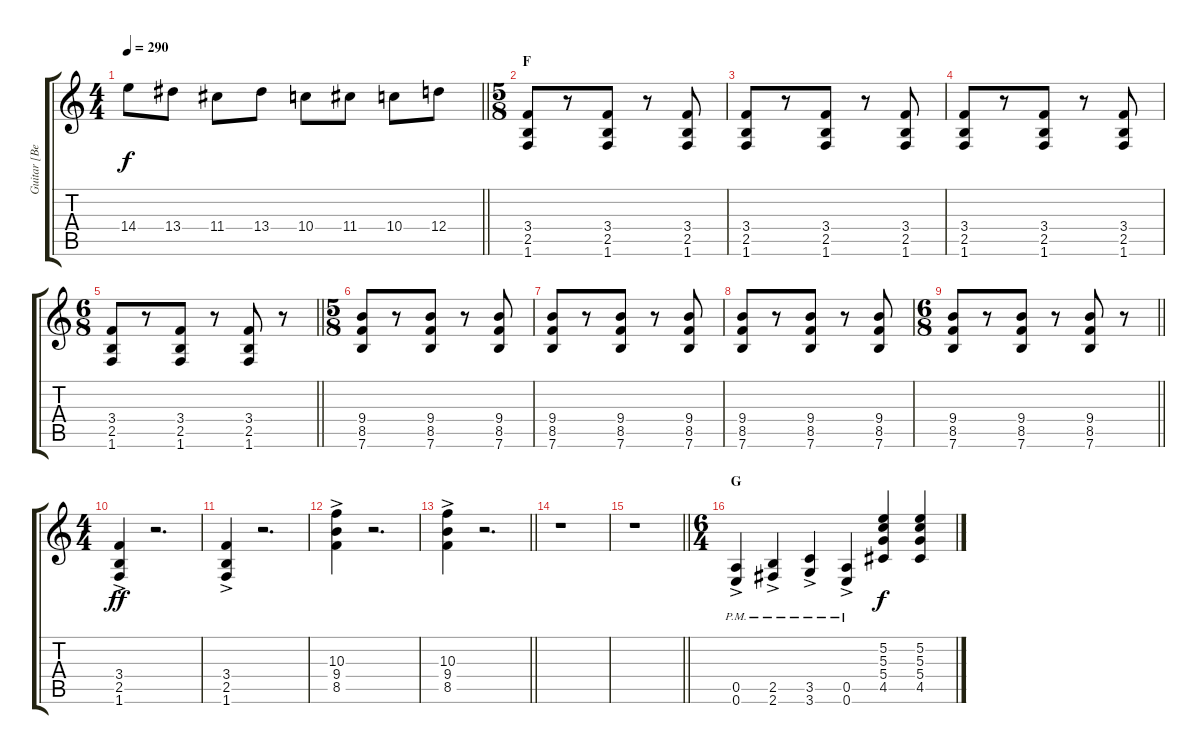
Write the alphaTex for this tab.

\track ("Guitar [Ben]" "Guitar [Be") {instrument distortionguitar}
\staff {score tabs}
\tuning (E4 B3 G3 D3 A2 E2) {hide}
\ts (4 4)
\tempo 290
\clef g2
\barLineRight lightlight
\ks c
14.4.8{dy f} 13.4.8 11.4.8 13.4.8 10.4.8 11.4.8 10.4.8 12.4.8 |
\ts (5 8)
\section ("" "F")
(3.4 2.5 1.6).8 r.8 (3.4 2.5 1.6).8 r.8 (3.4 2.5 1.6).8 |
(3.4 2.5 1.6).8 r.8 (3.4 2.5 1.6).8 r.8 (3.4 2.5 1.6).8 |
(3.4 2.5 1.6).8 r.8 (3.4 2.5 1.6).8 r.8 (3.4 2.5 1.6).8 |
\ts (6 8)
\barLineRight lightlight
(3.4 2.5 1.6).8 r.8 (3.4 2.5 1.6).8 r.8 (3.4 2.5 1.6).8 r.8 |
\ts (5 8)
(9.4 8.5 7.6).8 r.8 (9.4 8.5 7.6).8 r.8 (9.4 8.5 7.6).8 |
(9.4 8.5 7.6).8 r.8 (9.4 8.5 7.6).8 r.8 (9.4 8.5 7.6).8 |
(9.4 8.5 7.6).8 r.8 (9.4 8.5 7.6).8 r.8 (9.4 8.5 7.6).8 |
\ts (6 8)
\barLineRight lightlight
(9.4 8.5 7.6).8 r.8 (9.4 8.5 7.6).8 r.8 (9.4 8.5 7.6).8 r.8 |
\ts (4 4)
(3.4{ac} 2.5{ac} 1.6{ac}).4{dy ff} r.2{d} |
(3.4{ac} 2.5{ac} 1.6{ac}).4 r.2{d} |
(10.3{ac} 9.4{ac} 8.5{ac}).4 r.2{d} |
\barLineRight lightlight
(10.3{ac} 9.4{ac} 8.5{ac}).4 r.2{d} |
\section ("" "")
r.1 |
\barLineRight lightlight
r.1 |
\ts (6 4)
\section ("" "G")
(0.5{ac pm} 0.6{ac pm}).4 (2.5{ac pm} 2.6{ac pm}).4 (3.5{ac pm} 3.6{ac pm}).4 (0.5{ac pm} 0.6{ac pm}).4 (5.2 5.3 5.4 4.5).4{dy f} (5.2 5.3 5.4 4.5).4
